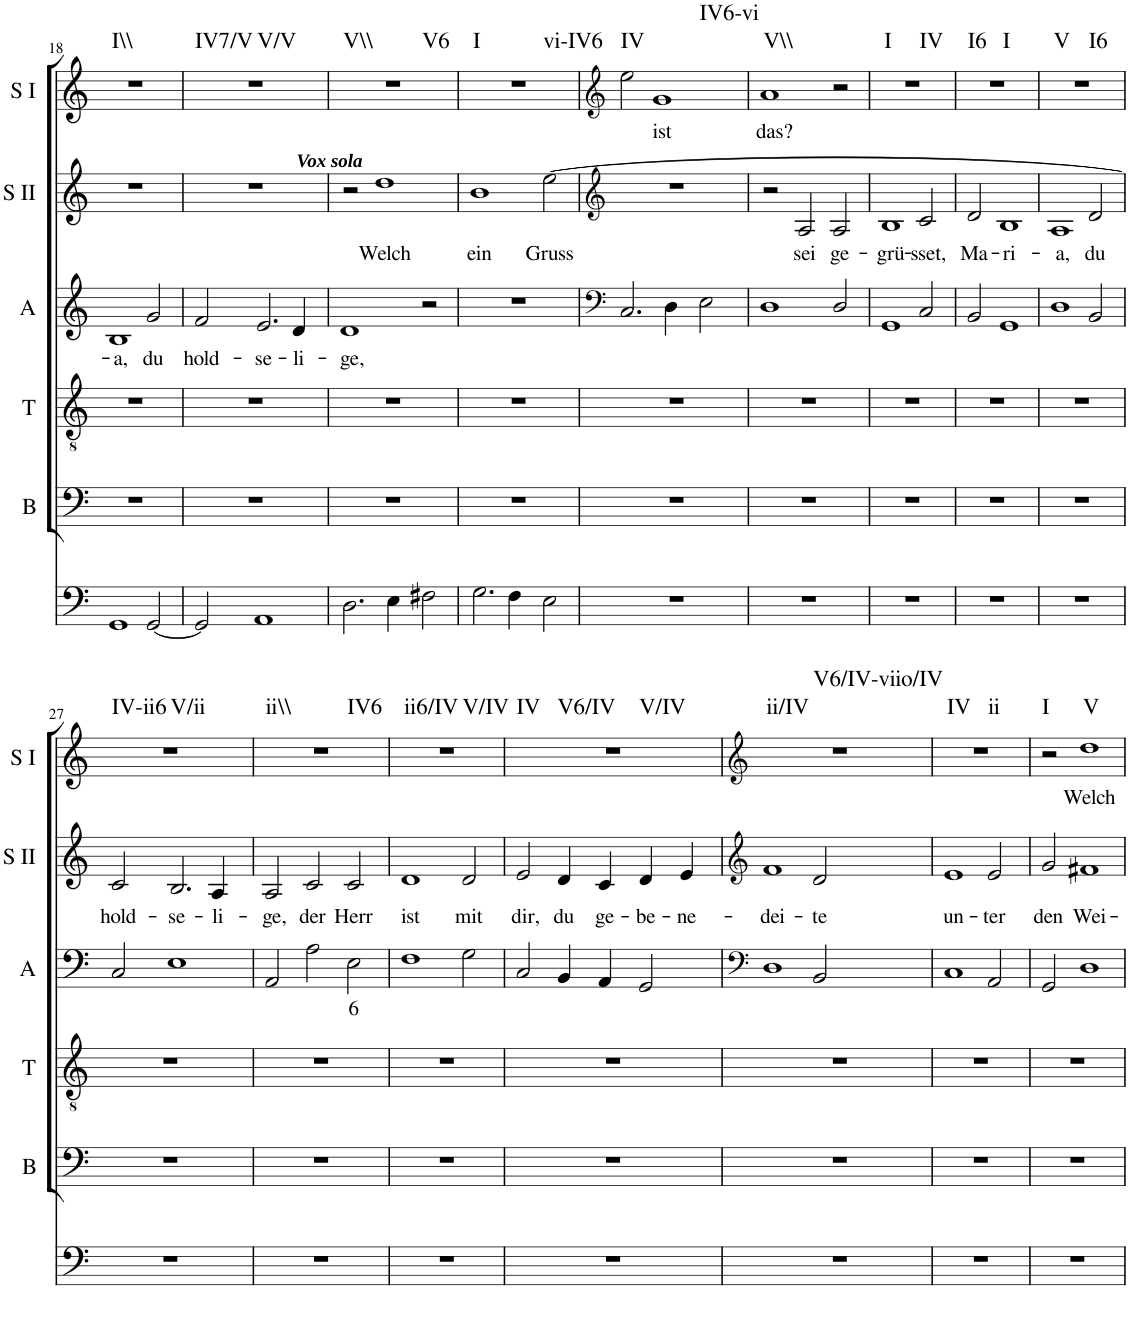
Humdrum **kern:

**kern	**kern	**kern	**kern	**text	**kern	**text	**kern	**text	**harte
*part6	*part5	*part4	*part3	*part3	*part2	*part2	*part1	*part1	*part1
*staff6	*staff5	*staff4	*staff3	*staff3	*staff2	*staff2	*staff1	*staff1	*
*I"Continuo	*I"Bass	*I"Tenor	*I"Alto	*	*I"Soprano II	*	*I"Soprano I	*	*
*	*I'B	*I'T	*I'A	*	*I'S II	*	*I'S I	*	*
!!LO:PB:g=z
*clefF4	*clefF4	*clefGv2	*clefG2	*	*clefG2	*	*clefG2	*	*
*k[]	*k[]	*k[]	*k[]	*	*k[]	*	*k[]	*	*
*M3/2	*M3/2	*M3/2	*M3/2	*	*M3/2	*	*M3/2	*	*
=18	=18	=18	=18	=18	=18	=18	=18	=18	=18
!	!	!	!	!LO:LY:b	!	!	!	!	!LO:H:kt=I\\
1GG	1.r	1.r	1B	a,	1.r	.	1.r	.	N
!	!	!	!	!LO:LY:b	!	!	!	!	!
[2GG/	.	.	2g/	du	.	.	.	.	.
=19	=19	=19	=19	=19	=19	=19	=19	=19	=19
!	!	!	!	!LO:LY:b	!	!	!	!	!LO:H:n=1:kt=IV7/V
!	!	!	!	!	!	!	!	!	!LO:H:n=2:kt=V/V
2GG/]	1.r	1.r	2f/	hold-	1.r	.	1.r	.	N N
!	!	!	!	!LO:LY:b	!	!	!	!	!
1AA	.	.	2.e/	se-	.	.	.	.	.
!	!	!	!	!LO:LY:b	!	!	!	!	!
.	.	.	4d/	li-	.	.	.	.	.
=20	=20	=20	=20	=20	=20	=20	=20	=20	=20
!	!	!	!	!LO:LY:b	!	!	!	!	!LO:H:n=1:kt=V\\
!	!	!	!	!	!	!	!	!	!LO:H:n=2:kt=V6
2.D\	1.r	1.r	1d	ge,	2r	.	1.r	.	N N
!	!	!	!	!	!LO:TX:a:Bi:t=Vox sola	!	!	!	!
!	!	!	!	!	!	!LO:LY:b	!	!	!
.	.	.	.	.	1dd	Welch	.	.	.
4E\	.	.	.	.	.	.	.	.	.
2F#X\	.	.	2r	.	.	.	.	.	.
=21	=21	=21	=21	=21	=21	=21	=21	=21	=21
!	!	!	!	!	!	!LO:LY:b	!	!	!LO:H:n=1:kt=I
!	!	!	!	!	!	!	!	!	!LO:H:n=2:kt=vi-IV6
2.G\	1.r	1.r	1.r	.	1b	ein	1.r	.	N N
4F\	.	.	.	.	.	.	.	.	.
!	!	!	!	!	!	!LO:LY:b	!	!	!
2E\	.	.	.	.	[2ee\	Gruss	.	.	.
=22	=22	=22	=22	=22	=22	=22	=22	=22	=22
*	*	*	*clefF4	*	*clefG2	*	*clefG2	*	*
!	!	!	!	!	!	!	!	!	!LO:H:kt=IV
1.r	1.r	1.r	2.C/	.	1.r	.	2ee\	.	N
!	!	!	!	!	!	!	!	!LO:LY:b	!LO:H:kt=IV6-vi
.	.	.	.	.	.	.	1g	ist	N
.	.	.	4D\	.	.	.	.	.	.
.	.	.	2E\	.	.	.	.	.	.
=23	=23	=23	=23	=23	=23	=23	=23	=23	=23
!	!	!	!	!	!	!	!	!LO:LY:b	!LO:H:kt=V\\
1.r	1.r	1.r	1D	.	2r	.	1a	das?	N
!	!	!	!	!	!	!LO:LY:b	!	!	!
.	.	.	.	.	2A/	sei	.	.	.
!	!	!	!	!	!	!LO:LY:b	!	!	!
.	.	.	2D/	.	2A/	ge-	2r	.	.
=24	=24	=24	=24	=24	=24	=24	=24	=24	=24
!	!	!	!	!	!	!LO:LY:b	!	!	!LO:H:n=1:kt=I
!	!	!	!	!	!	!	!	!	!LO:H:n=2:kt=IV
1.r	1.r	1.r	1GG	.	1B	grü-	1.r	.	N N
!	!	!	!	!	!	!LO:LY:b	!	!	!
.	.	.	2C/	.	2c/	sset,	.	.	.
=25	=25	=25	=25	=25	=25	=25	=25	=25	=25
!	!	!	!	!	!	!LO:LY:b	!	!	!LO:H:n=1:kt=I6
!	!	!	!	!	!	!	!	!	!LO:H:n=2:kt=I
1.r	1.r	1.r	2BB/	.	2d/	Ma-	1.r	.	N N
!	!	!	!	!	!	!LO:LY:b	!	!	!
.	.	.	1GG	.	1B	ri-	.	.	.
=26	=26	=26	=26	=26	=26	=26	=26	=26	=26
!	!	!	!	!	!	!LO:LY:b	!	!	!LO:H:n=1:kt=V
!	!	!	!	!	!	!	!	!	!LO:H:n=2:kt=I6
1.r	1.r	1.r	1D	.	1A	a,	1.r	.	N N
!	!	!	!	!	!	!LO:LY:b	!	!	!
.	.	.	2BB/	.	2d/	du	.	.	.
!!LO:LB:g=z
=27	=27	=27	=27	=27	=27	=27	=27	=27	=27
!	!	!	!	!	!	!LO:LY:b	!	!	!LO:H:n=1:kt=IV-ii6
!	!	!	!	!	!	!	!	!	!LO:H:n=2:kt=V/ii
1.r	1.r	1.r	2C/	.	2c/	hold-	1.r	.	N N
!	!	!	!	!	!	!LO:LY:b	!	!	!
.	.	.	1E	.	2.B/	se-	.	.	.
!	!	!	!	!	!	!LO:LY:b	!	!	!
.	.	.	.	.	4A/	li-	.	.	.
=28	=28	=28	=28	=28	=28	=28	=28	=28	=28
!	!	!	!	!	!	!LO:LY:b	!	!	!LO:H:n=1:kt=ii\\
!	!	!	!	!	!	!	!	!	!LO:H:n=2:kt=IV6
1.r	1.r	1.r	2AA/	.	2A/	ge,	1.r	.	N N
!	!	!	!	!	!	!LO:LY:b	!	!	!
.	.	.	2A\	.	2c/	der	.	.	.
!	!	!	!	!LO:LY:b	!	!LO:LY:b	!	!	!
.	.	.	2E\	6	2c/	Herr	.	.	.
=29	=29	=29	=29	=29	=29	=29	=29	=29	=29
!	!	!	!	!	!	!LO:LY:b	!	!	!LO:H:n=1:kt=ii6/IV
!	!	!	!	!	!	!	!	!	!LO:H:n=2:kt=V/IV
1.r	1.r	1.r	1F	.	1d	ist	1.r	.	N N
!	!	!	!	!	!	!LO:LY:b	!	!	!
.	.	.	2G\	.	2d/	mit	.	.	.
=30	=30	=30	=30	=30	=30	=30	=30	=30	=30
!	!	!	!	!	!	!LO:LY:b	!	!	!LO:H:n=1:kt=IV
!	!	!	!	!	!	!	!	!	!LO:H:n=2:kt=V6/IV
!	!	!	!	!	!	!	!	!	!LO:H:n=3:kt=V/IV
1.r	1.r	1.r	2C/	.	2e/	dir,	1.r	.	N N N
!	!	!	!	!	!	!LO:LY:b	!	!	!
.	.	.	4BB/	.	4d/	du	.	.	.
!	!	!	!	!	!	!LO:LY:b	!	!	!
.	.	.	4AA/	.	4c/	ge-	.	.	.
!	!	!	!	!	!	!LO:LY:b	!	!	!
.	.	.	2GG/	.	4d/	be-	.	.	.
!	!	!	!	!	!	!LO:LY:b	!	!	!
.	.	.	.	.	4e/	ne-	.	.	.
=31	=31	=31	=31	=31	=31	=31	=31	=31	=31
*	*	*	*clefF4	*	*clefG2	*	*clefG2	*	*
!	!	!	!	!	!	!LO:LY:b	!	!	!LO:H:n=1:kt=ii/IV
!	!	!	!	!	!	!	!	!	!LO:H:n=2:kt=V6/IV-viio/IV
1.r	1.r	1.r	1D	.	1f	dei-	1.r	.	N N
!	!	!	!	!	!	!LO:LY:b	!	!	!
.	.	.	2BB/	.	2d/	te	.	.	.
=32	=32	=32	=32	=32	=32	=32	=32	=32	=32
!	!	!	!	!	!	!LO:LY:b	!	!	!LO:H:n=1:kt=IV
!	!	!	!	!	!	!	!	!	!LO:H:n=2:kt=ii
1.r	1.r	1.r	1C	.	1e	un-	1.r	.	N N
!	!	!	!	!	!	!LO:LY:b	!	!	!
.	.	.	2AA/	.	2e/	ter	.	.	.
=33	=33	=33	=33	=33	=33	=33	=33	=33	=33
!	!	!	!	!	!	!LO:LY:b	!	!	!LO:H:kt=I
1.r	1.r	1.r	2GG/	.	2g/	den	2r	.	N
!	!	!	!	!	!	!LO:LY:b	!	!LO:LY:b	!LO:H:kt=V
.	.	.	1D	.	1f#X	Wei-	1dd	Welch	N
=	=	=	=	=	=	=	=	=	=
*-	*-	*-	*-	*-	*-	*-	*-	*-	*-
